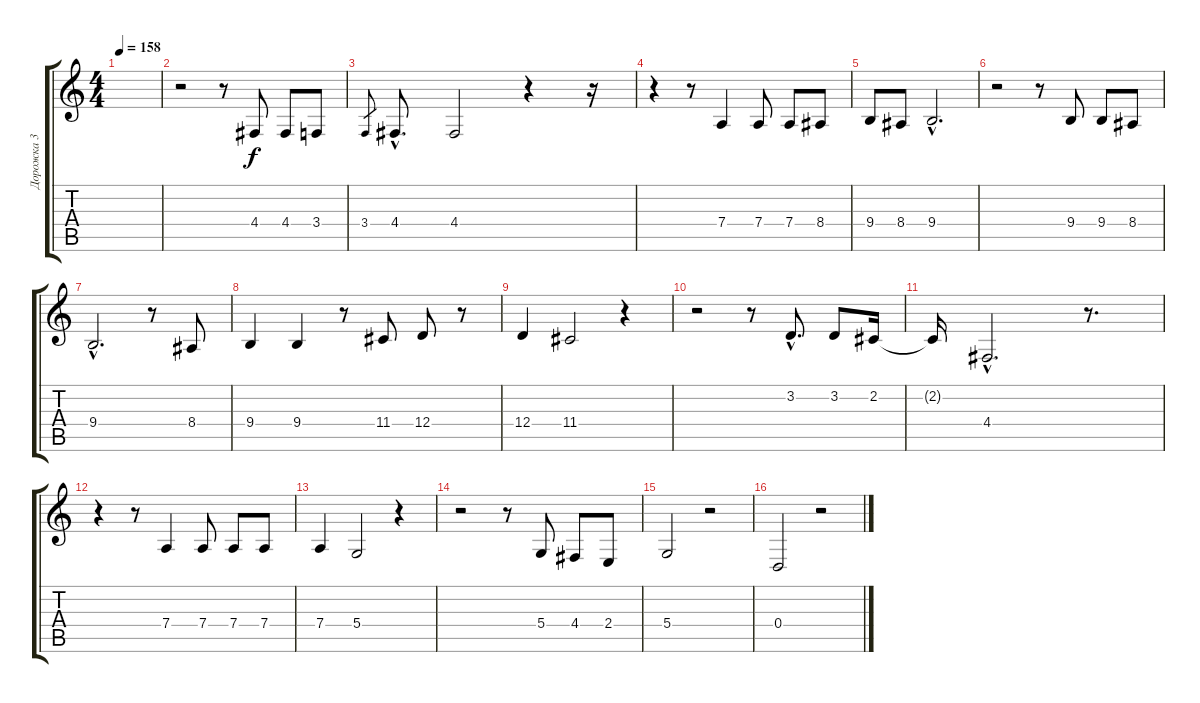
\track ("Дорожка 3" "Дорожка 3") {instrument altosax}
\staff {score tabs}
\tuning (E4 B3 G3 D3 A2 E2) {hide}
\ts (4 4)
\tempo 158
\clef g2
\ks c
|
r.2 r.8 4.4.8 4.4.8 3.4.8 |
3.4.8{gr} 4.4{hac}.8{d} 4.4.2 r.4 r.16 |
r.4 r.8 7.4.4 7.4.8 7.4.8 8.4.8 |
9.4.8 8.4.8 9.4{hac}.2{d} |
r.2 r.8 9.4.8 9.4.8 8.4.8 |
9.4{hac}.2{d} r.8 8.4.8 |
9.4.4 9.4.4 r.8 11.4.8 12.4.8 r.8 |
12.4.4 11.4.2 r.4 |
r.2 r.8 3.2{hac}.8{d} 3.2.8 2.2.16 |
2.2{t}.16 4.4{hac}.2{d} r.8{d} |
r.4 r.8 7.4.4 7.4.8 7.4.8 7.4.8 |
7.4.4 5.4.2 r.4 |
r.2 r.8 5.4.8 4.4.8 2.4.8 |
5.4.2 r.2 |
0.4.2 r.2
